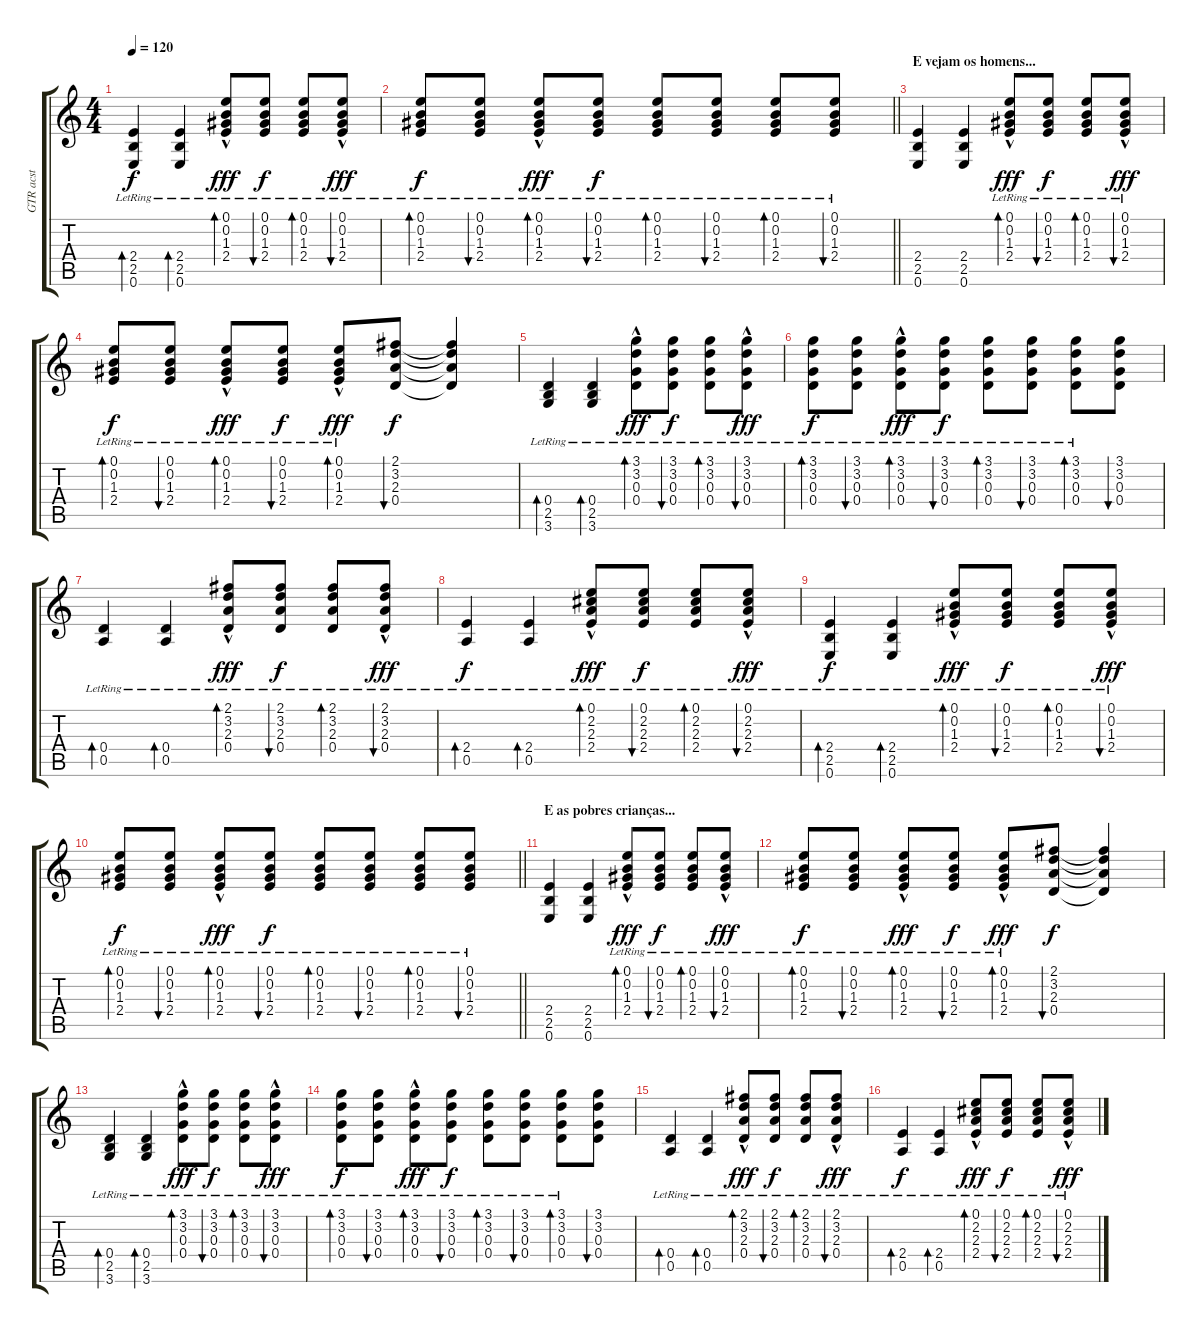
\track ("GTR acst " "GTR acst ") {instrument acousticguitarsteel}
\staff {score tabs}
\tuning (E4 B3 G3 D3 A2 E2) {hide}
\ts (4 4)
\tempo 120
\clef g2
\ks c
(2.4{lr} 2.5{lr} 0.6{lr}).4{bd 30 dy f} (2.4{lr} 2.5{lr} 0.6{lr}).4{bd 30} (0.1{hac lr} 0.2{hac lr} 1.3{hac lr} 2.4{hac lr}).8{bd 30 dy fff} (0.1{lr} 0.2{lr} 1.3{lr} 2.4{lr}).8{bu 30 dy f} (0.1{lr} 0.2{lr} 1.3{lr} 2.4{lr}).8{bd 30} (0.1{hac lr} 0.2{hac lr} 1.3{hac lr} 2.4{hac lr}).8{bu 30 dy fff} |
\barLineRight lightlight
(0.1{lr} 0.2{lr} 1.3{lr} 2.4{lr}).8{bd 30 dy f} (0.1{lr} 0.2{lr} 1.3{lr} 2.4{lr}).8{bu 30} (0.1{hac lr} 0.2{hac lr} 1.3{hac lr} 2.4{hac lr}).8{bd 30 dy fff} (0.1{lr} 0.2{lr} 1.3{lr} 2.4{lr}).8{bu 30 dy f} (0.1{lr} 0.2{lr} 1.3{lr} 2.4{lr}).8{bd 30} (0.1{lr} 0.2{lr} 1.3{lr} 2.4{lr}).8{bu 30} (0.1{lr} 0.2{lr} 1.3{lr} 2.4{lr}).8{bd 30} (0.1{lr} 0.2{lr} 1.3{lr} 2.4{lr}).8{bu 30} |
\section ("" "E vejam os homens...")
(2.4 2.5 0.6).4 (2.4 2.5 0.6).4 (0.1{hac lr} 0.2{hac lr} 1.3{hac lr} 2.4{hac lr}).8{bd 30 dy fff} (0.1{lr} 0.2{lr} 1.3{lr} 2.4{lr}).8{bu 30 dy f} (0.1{lr} 0.2{lr} 1.3{lr} 2.4{lr}).8{bd 30} (0.1{hac lr} 0.2{hac lr} 1.3{hac lr} 2.4{hac lr}).8{bu 30 dy fff} |
(0.1{lr} 0.2{lr} 1.3{lr} 2.4{lr}).8{bd 30 dy f} (0.1{lr} 0.2{lr} 1.3{lr} 2.4{lr}).8{bu 30} (0.1{hac lr} 0.2{hac lr} 1.3{hac lr} 2.4{hac lr}).8{bd 30 dy fff} (0.1{lr} 0.2{lr} 1.3{lr} 2.4{lr}).8{bu 30 dy f} (0.1{hac lr} 0.2{hac lr} 1.3{hac lr} 2.4{hac lr}).8{bd 30 dy fff} (2.1 3.2 2.3 0.4).8{bu 120 dy f} (2.1{t} 3.2{t} 2.3{t} 0.4{t}).4 |
(0.4{lr} 2.5{lr} 3.6{lr}).4{bd 30} (0.4{lr} 2.5{lr} 3.6{lr}).4{bd 30} (3.1{hac lr} 3.2{hac lr} 0.3{hac lr} 0.4{hac lr}).8{bd 30 dy fff} (3.1{lr} 3.2{lr} 0.3{lr} 0.4{lr}).8{bu 30 dy f} (3.1{lr} 3.2{lr} 0.3{lr} 0.4{lr}).8{bd 30} (3.1{hac lr} 3.2{hac lr} 0.3{hac lr} 0.4{hac lr}).8{bu 30 dy fff} |
(3.1{lr} 3.2{lr} 0.3{lr} 0.4{lr}).8{bd 30 dy f} (3.1{lr} 3.2{lr} 0.3{lr} 0.4{lr}).8{bu 30} (3.1{hac lr} 3.2{hac lr} 0.3{hac lr} 0.4{hac lr}).8{bd 30 dy fff} (3.1{lr} 3.2{lr} 0.3{lr} 0.4{lr}).8{bu 30 dy f} (3.1{lr} 3.2{lr} 0.3{lr} 0.4{lr}).8{bd 30} (3.1{lr} 3.2{lr} 0.3{lr} 0.4{lr}).8{bu 30} (3.1{lr} 3.2{lr} 0.3{lr} 0.4{lr}).8{bd 30} (3.1 3.2 0.3 0.4).8{bu 30} |
(0.4{lr} 0.5{lr}).4{bd 30} (0.4{lr} 0.5{lr}).4{bd 30} (2.1{hac lr} 3.2{hac lr} 2.3{hac lr} 0.4{hac lr}).8{bd 30 dy fff} (2.1{lr} 3.2{lr} 2.3{lr} 0.4{lr}).8{bu 30 dy f} (2.1{lr} 3.2{lr} 2.3{lr} 0.4{lr}).8{bd 30} (2.1{hac lr} 3.2{hac lr} 2.3{hac lr} 0.4{hac lr}).8{bu 30 dy fff} |
(2.4{lr} 0.5{lr}).4{bd 30 dy f} (2.4{lr} 0.5{lr}).4{bd 30} (0.1{hac lr} 2.2{hac lr} 2.3{hac lr} 2.4{hac lr}).8{bd 30 dy fff} (0.1{lr} 2.2{lr} 2.3{lr} 2.4{lr}).8{bu 30 dy f} (0.1{lr} 2.2{lr} 2.3{lr} 2.4{lr}).8{bd 30} (0.1{hac lr} 2.2{hac lr} 2.3{hac lr} 2.4{hac lr}).8{bu 30 dy fff} |
(2.4{lr} 2.5{lr} 0.6{lr}).4{bd 30 dy f} (2.4{lr} 2.5{lr} 0.6{lr}).4{bd 30} (0.1{hac lr} 0.2{hac lr} 1.3{hac lr} 2.4{hac lr}).8{bd 30 dy fff} (0.1{lr} 0.2{lr} 1.3{lr} 2.4{lr}).8{bu 30 dy f} (0.1{lr} 0.2{lr} 1.3{lr} 2.4{lr}).8{bd 30} (0.1{hac lr} 0.2{hac lr} 1.3{hac lr} 2.4{hac lr}).8{bu 30 dy fff} |
\barLineRight lightlight
(0.1{lr} 0.2{lr} 1.3{lr} 2.4{lr}).8{bd 30 dy f} (0.1{lr} 0.2{lr} 1.3{lr} 2.4{lr}).8{bu 30} (0.1{hac lr} 0.2{hac lr} 1.3{hac lr} 2.4{hac lr}).8{bd 30 dy fff} (0.1{lr} 0.2{lr} 1.3{lr} 2.4{lr}).8{bu 30 dy f} (0.1{lr} 0.2{lr} 1.3{lr} 2.4{lr}).8{bd 30} (0.1{lr} 0.2{lr} 1.3{lr} 2.4{lr}).8{bu 30} (0.1{lr} 0.2{lr} 1.3{lr} 2.4{lr}).8{bd 30} (0.1{lr} 0.2{lr} 1.3{lr} 2.4{lr}).8{bu 30} |
\section ("" "E as pobres crianças...")
(2.4 2.5 0.6).4 (2.4 2.5 0.6).4 (0.1{hac lr} 0.2{hac lr} 1.3{hac lr} 2.4{hac lr}).8{bd 30 dy fff} (0.1{lr} 0.2{lr} 1.3{lr} 2.4{lr}).8{bu 30 dy f} (0.1{lr} 0.2{lr} 1.3{lr} 2.4{lr}).8{bd 30} (0.1{hac lr} 0.2{hac lr} 1.3{hac lr} 2.4{hac lr}).8{bu 30 dy fff} |
(0.1{lr} 0.2{lr} 1.3{lr} 2.4{lr}).8{bd 30 dy f} (0.1{lr} 0.2{lr} 1.3{lr} 2.4{lr}).8{bu 30} (0.1{hac lr} 0.2{hac lr} 1.3{hac lr} 2.4{hac lr}).8{bd 30 dy fff} (0.1{lr} 0.2{lr} 1.3{lr} 2.4{lr}).8{bu 30 dy f} (0.1{hac lr} 0.2{hac lr} 1.3{hac lr} 2.4{hac lr}).8{bd 30 dy fff} (2.1 3.2 2.3 0.4).8{bu 120 dy f} (2.1{t} 3.2{t} 2.3{t} 0.4{t}).4 |
(0.4{lr} 2.5{lr} 3.6{lr}).4{bd 30} (0.4{lr} 2.5{lr} 3.6{lr}).4{bd 30} (3.1{hac lr} 3.2{hac lr} 0.3{hac lr} 0.4{hac lr}).8{bd 30 dy fff} (3.1{lr} 3.2{lr} 0.3{lr} 0.4{lr}).8{bu 30 dy f} (3.1{lr} 3.2{lr} 0.3{lr} 0.4{lr}).8{bd 30} (3.1{hac lr} 3.2{hac lr} 0.3{hac lr} 0.4{hac lr}).8{bu 30 dy fff} |
(3.1{lr} 3.2{lr} 0.3{lr} 0.4{lr}).8{bd 30 dy f} (3.1{lr} 3.2{lr} 0.3{lr} 0.4{lr}).8{bu 30} (3.1{hac lr} 3.2{hac lr} 0.3{hac lr} 0.4{hac lr}).8{bd 30 dy fff} (3.1{lr} 3.2{lr} 0.3{lr} 0.4{lr}).8{bu 30 dy f} (3.1{lr} 3.2{lr} 0.3{lr} 0.4{lr}).8{bd 30} (3.1{lr} 3.2{lr} 0.3{lr} 0.4{lr}).8{bu 30} (3.1{lr} 3.2{lr} 0.3{lr} 0.4{lr}).8{bd 30} (3.1 3.2 0.3 0.4).8{bu 30} |
(0.4{lr} 0.5{lr}).4{bd 30} (0.4{lr} 0.5{lr}).4{bd 30} (2.1{hac lr} 3.2{hac lr} 2.3{hac lr} 0.4{hac lr}).8{bd 30 dy fff} (2.1{lr} 3.2{lr} 2.3{lr} 0.4{lr}).8{bu 30 dy f} (2.1{lr} 3.2{lr} 2.3{lr} 0.4{lr}).8{bd 30} (2.1{hac lr} 3.2{hac lr} 2.3{hac lr} 0.4{hac lr}).8{bu 30 dy fff} |
(2.4{lr} 0.5{lr}).4{bd 30 dy f} (2.4{lr} 0.5{lr}).4{bd 30} (0.1{hac lr} 2.2{hac lr} 2.3{hac lr} 2.4{hac lr}).8{bd 30 dy fff} (0.1{lr} 2.2{lr} 2.3{lr} 2.4{lr}).8{bu 30 dy f} (0.1{lr} 2.2{lr} 2.3{lr} 2.4{lr}).8{bd 30} (0.1{hac lr} 2.2{hac lr} 2.3{hac lr} 2.4{hac lr}).8{bu 30 dy fff}
